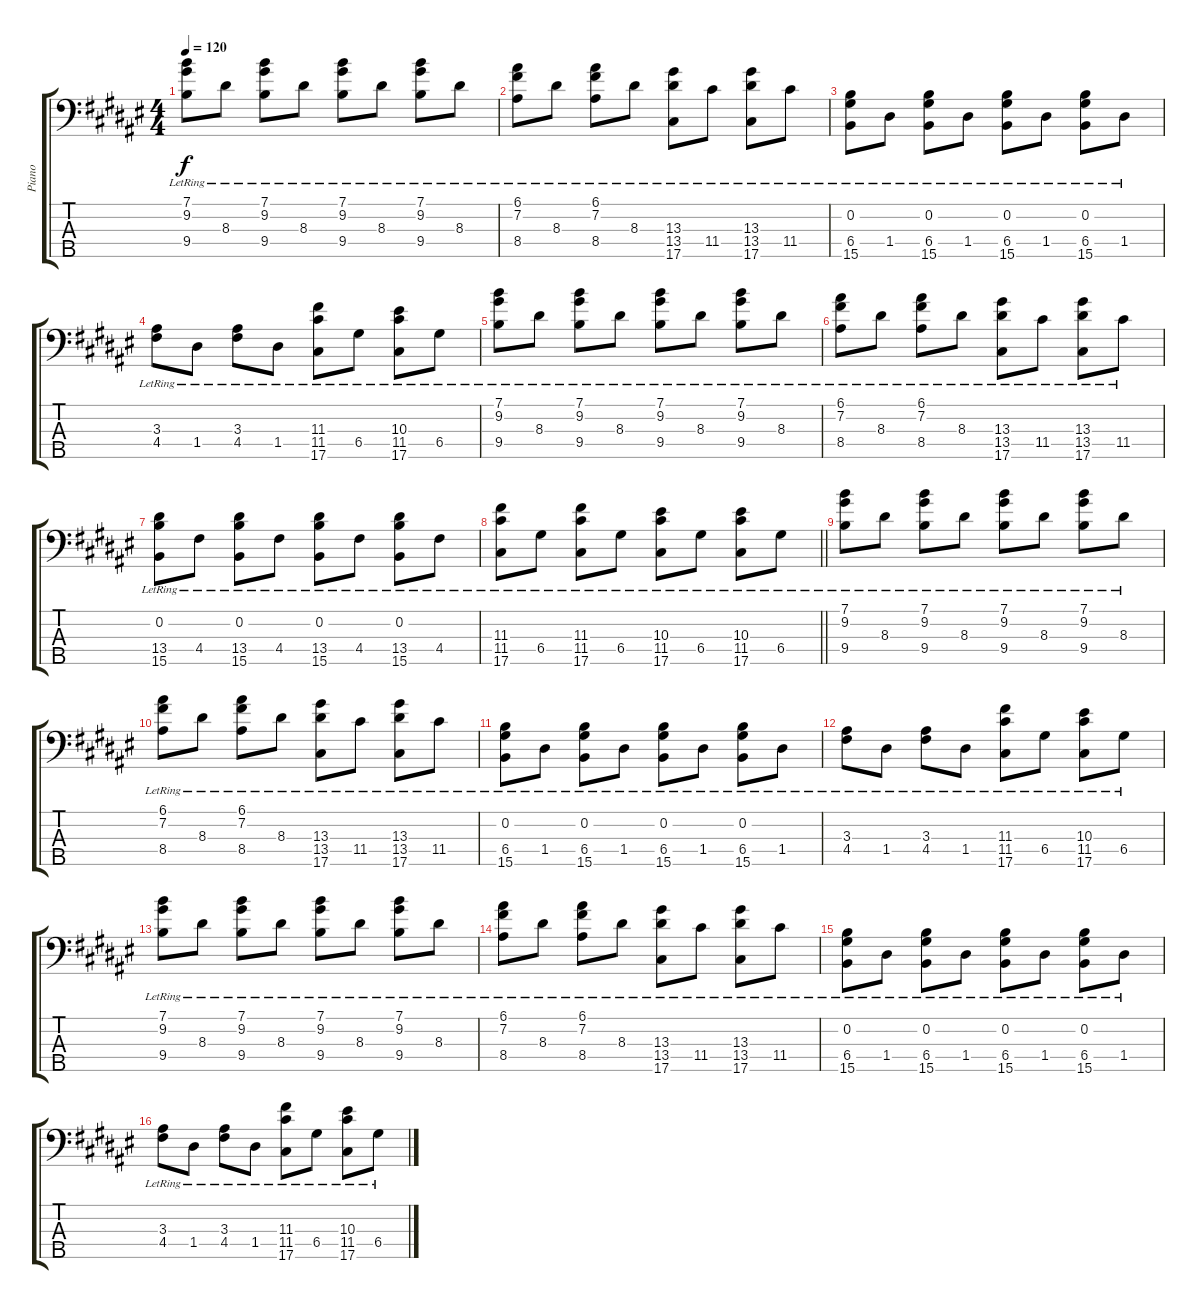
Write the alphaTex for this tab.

\track ("Piano" "Piano") {instrument brightacousticpiano}
\staff {score tabs}
\tuning (E4 B3 G3 D3 Ab1 Ab-1) {hide}
\ts (4 4)
\tempo 120
\clef f4
\ks f#
(7.1{lr} 9.2{lr} 9.4{lr}).8{dy f} 8.3{lr}.8 (7.1{lr} 9.2{lr} 9.4{lr}).8 8.3{lr}.8 (7.1{lr} 9.2{lr} 9.4{lr}).8 8.3{lr}.8 (7.1{lr} 9.2{lr} 9.4{lr}).8 8.3{lr}.8 |
(6.1{lr} 7.2{lr} 8.4{lr}).8 8.3{lr}.8 (6.1{lr} 7.2{lr} 8.4{lr}).8 8.3{lr}.8 (13.3{lr} 13.4{lr} 17.5{lr}).8 11.4{lr}.8 (13.3{lr} 13.4{lr} 17.5{lr}).8 11.4{lr}.8 |
(0.2{lr} 6.4{lr} 15.5{lr}).8 1.4{lr}.8 (0.2{lr} 6.4{lr} 15.5{lr}).8 1.4{lr}.8 (0.2{lr} 6.4{lr} 15.5{lr}).8 1.4{lr}.8 (0.2{lr} 6.4{lr} 15.5{lr}).8 1.4{lr}.8 |
(3.3{lr} 4.4{lr}).8 1.4{lr}.8 (3.3{lr} 4.4{lr}).8 1.4{lr}.8 (11.3{lr} 11.4{lr} 17.5{lr}).8 6.4{lr}.8 (10.3{lr} 11.4{lr} 17.5{lr}).8 6.4{lr}.8 |
(7.1{lr} 9.2{lr} 9.4{lr}).8 8.3{lr}.8 (7.1{lr} 9.2{lr} 9.4{lr}).8 8.3{lr}.8 (7.1{lr} 9.2{lr} 9.4{lr}).8 8.3{lr}.8 (7.1{lr} 9.2{lr} 9.4{lr}).8 8.3{lr}.8 |
(6.1{lr} 7.2{lr} 8.4{lr}).8 8.3{lr}.8 (6.1{lr} 7.2{lr} 8.4{lr}).8 8.3{lr}.8 (13.3{lr} 13.4{lr} 17.5{lr}).8 11.4{lr}.8 (13.3{lr} 13.4{lr} 17.5{lr}).8 11.4{lr}.8 |
(0.2{lr} 13.4{lr} 15.5{lr}).8 4.4{lr}.8 (0.2{lr} 13.4{lr} 15.5{lr}).8 4.4{lr}.8 (0.2{lr} 13.4{lr} 15.5{lr}).8 4.4{lr}.8 (0.2{lr} 13.4{lr} 15.5{lr}).8 4.4{lr}.8 |
\barLineRight lightlight
(11.3{lr} 11.4{lr} 17.5{lr}).8 6.4{lr}.8 (11.3{lr} 11.4{lr} 17.5{lr}).8 6.4{lr}.8 (10.3{lr} 11.4{lr} 17.5{lr}).8 6.4{lr}.8 (10.3{lr} 11.4{lr} 17.5{lr}).8 6.4{lr}.8 |
(7.1{lr} 9.2{lr} 9.4{lr}).8 8.3{lr}.8 (7.1{lr} 9.2{lr} 9.4{lr}).8 8.3{lr}.8 (7.1{lr} 9.2{lr} 9.4{lr}).8 8.3{lr}.8 (7.1{lr} 9.2{lr} 9.4{lr}).8 8.3{lr}.8 |
(6.1{lr} 7.2{lr} 8.4{lr}).8 8.3{lr}.8 (6.1{lr} 7.2{lr} 8.4{lr}).8 8.3{lr}.8 (13.3{lr} 13.4{lr} 17.5{lr}).8 11.4{lr}.8 (13.3{lr} 13.4{lr} 17.5{lr}).8 11.4{lr}.8 |
(0.2{lr} 6.4{lr} 15.5{lr}).8 1.4{lr}.8 (0.2{lr} 6.4{lr} 15.5{lr}).8 1.4{lr}.8 (0.2{lr} 6.4{lr} 15.5{lr}).8 1.4{lr}.8 (0.2{lr} 6.4{lr} 15.5{lr}).8 1.4{lr}.8 |
(3.3{lr} 4.4{lr}).8 1.4{lr}.8 (3.3{lr} 4.4{lr}).8 1.4{lr}.8 (11.3{lr} 11.4{lr} 17.5{lr}).8 6.4{lr}.8 (10.3{lr} 11.4{lr} 17.5{lr}).8 6.4{lr}.8 |
(7.1{lr} 9.2{lr} 9.4{lr}).8 8.3{lr}.8 (7.1{lr} 9.2{lr} 9.4{lr}).8 8.3{lr}.8 (7.1{lr} 9.2{lr} 9.4{lr}).8 8.3{lr}.8 (7.1{lr} 9.2{lr} 9.4{lr}).8 8.3{lr}.8 |
(6.1{lr} 7.2{lr} 8.4{lr}).8 8.3{lr}.8 (6.1{lr} 7.2{lr} 8.4{lr}).8 8.3{lr}.8 (13.3{lr} 13.4{lr} 17.5{lr}).8 11.4{lr}.8 (13.3{lr} 13.4{lr} 17.5{lr}).8 11.4{lr}.8 |
(0.2{lr} 6.4{lr} 15.5{lr}).8 1.4{lr}.8 (0.2{lr} 6.4{lr} 15.5{lr}).8 1.4{lr}.8 (0.2{lr} 6.4{lr} 15.5{lr}).8 1.4{lr}.8 (0.2{lr} 6.4{lr} 15.5{lr}).8 1.4{lr}.8 |
(3.3{lr} 4.4{lr}).8 1.4{lr}.8 (3.3{lr} 4.4{lr}).8 1.4{lr}.8 (11.3{lr} 11.4{lr} 17.5{lr}).8 6.4{lr}.8 (10.3{lr} 11.4{lr} 17.5{lr}).8 6.4{lr}.8
